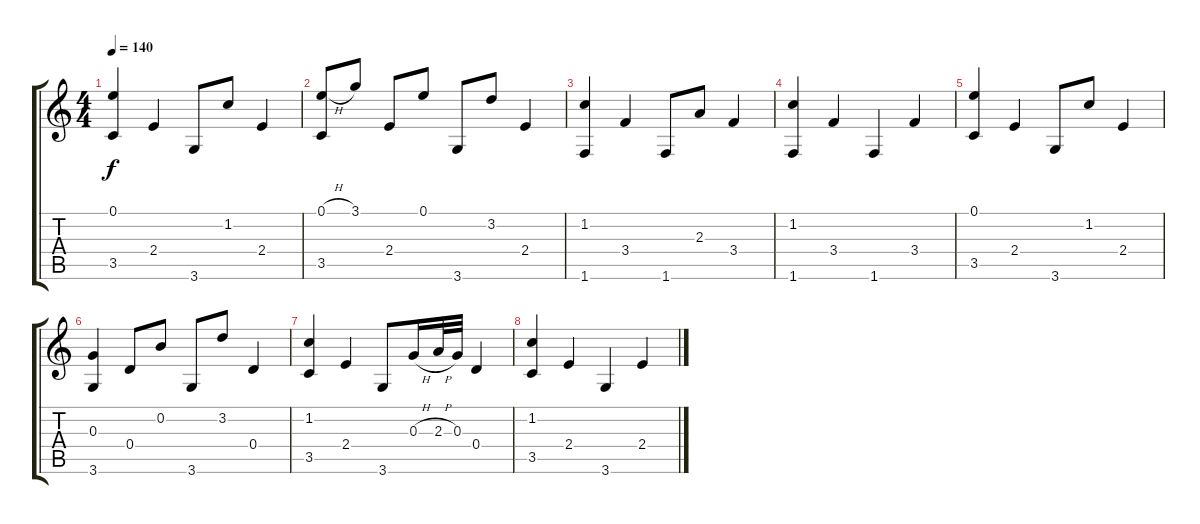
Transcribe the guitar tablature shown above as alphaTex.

\track "" {instrument acousticguitarnylon}
\staff {score tabs}
\tuning (E4 B3 G3 D3 A2 E2) {hide}
\ts (4 4)
\tempo 140
\clef g2
\ks c
(0.1 3.5).4{dy f} 2.4.4 3.6.8 1.2.8 2.4.4 |
(0.1{h} 3.5).8 3.1.8 2.4.8 0.1.8 3.6.8 3.2.8 2.4.4 |
(1.2 1.6).4 3.4.4 1.6.8 2.3.8 3.4.4 |
(1.2 1.6).4 3.4.4 1.6.4 3.4.4 |
(0.1 3.5).4 2.4.4 3.6.8 1.2.8 2.4.4 |
(0.3 3.6).4 0.4.8 0.2.8 3.6.8 3.2.8 0.4.4 |
(1.2 3.5).4 2.4.4 3.6.8 0.3{h}.16 2.3{h}.32 0.3.32 0.4.4 |
(1.2 3.5).4 2.4.4 3.6.4 2.4.4
